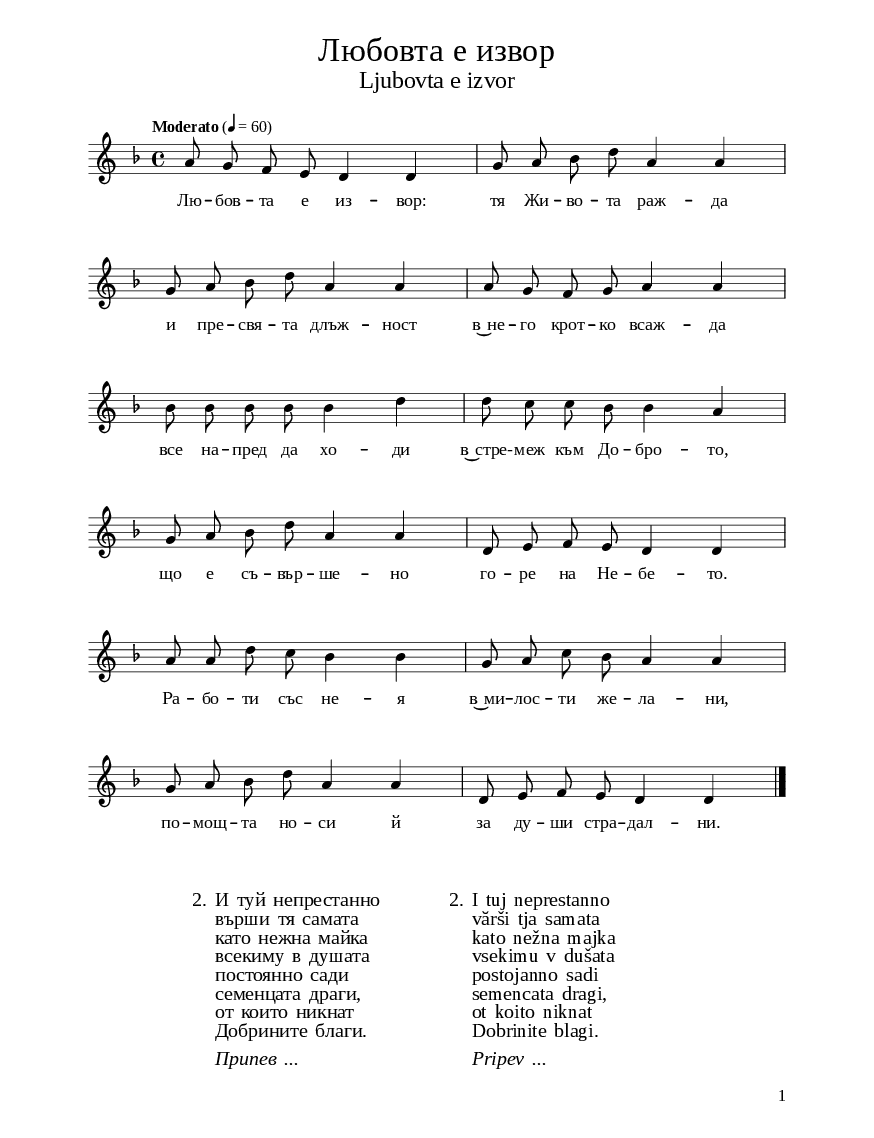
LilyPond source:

\version "2.24.2"

% include paper part and global functions
\include "include/globals.ily"

\bookpart {
  \label #'ref026
  \tocItem \markup "Любовта е извор – Ljubovta e izvor"
  \include "include/bookpart-paper.ily"
  \score {
    \include "include/score-layout.ily"

    \new Voice \absolute {
      \clef treble
      \key d \minor
      \time 4/4
      \tempoFunc "Moderato" 4 "60"
      \autoBeamOff
      a'8 g'8 f'8 e'8 d'4 d'4|g'8 a'8 bes'8 d''8 a'4 a'4 | \break
      g'8 a'8 bes'8 d''8 a'4 a'4 | a'8 g'8 f'8 g'8 a'4 a'4| \break
      bes'8 bes'8 bes'8 bes'8 bes'4 d''4 | d''8 c''8 c''8 bes'8 bes'4 a'4 | \break
      g'8 a'8 bes'8 d''8 a'4 a'4 | d'8 e'8 f'8 e'8 d'4 d'4 | \break
      a'8 a'8 d''8 c''8 bes'4 bes'4 | g'8 a'8 c''8 bes'8 a'4 a'4| \break
      g'8 a'8 bes'8 d''8 a'4 a'4 | d'8 e'8 f'8 e'8 d'4 d'4 | \bar "|." \break
    }

    \addlyrics {
      Лю -- бов -- та е из -- вор: тя Жи -- во -- та раж -- да
      и пре -- свя -- та длъж -- ност в~не -- го крот -- ко всаж -- да
      все на -- пред да хо -- ди "в~стре-" -- меж към До -- бро -- то,
      що е съ -- вър -- ше -- но го -- ре на Не -- бе -- то.
      Ра -- бо -- ти със не -- я в~ми -- лос -- ти же -- ла -- ни,
      по -- мощ -- та но -- си й за ду -- ши стра -- дал -- ни.
    }

    \header {
      title = \titleFunc "Любовта е извор" "Ljubovta e izvor"
    }

    \midi{}

  } % score

  \markup \fontsize #+1.9 {
    \hspace #10
    \override #'(baseline-skip . 1.8)
    \column {

      \line { 2. И туй непрестанно  }
      \line {   "   " върши тя самата }
      \line {   "   " като нежна майка }
      \line {   "   " всекиму в душата  }
      \line {   "   " постоянно сади}
      \line {   "   " семенцата драги,}
      \line {   "   " от които никнат}
      \line {   "   " Добрините благи.}
     \vspace #0.3
      \line { "   " \italic {Припев ...} }


    }

    \hspace #6
    \override #'(baseline-skip . 1.8)
    \column {

      \line { 2. I tuj neprestanno  }
      \line {   "   " vărši tja samata }
      \line {   "   " kato nežna majka }
      \line {   "   " vsekimu v dušata  }
      \line {   "   " postojanno sadi}
      \line {   "   " semencata dragi,}
      \line {   "   " ot koito niknat}
      \line {   "   " Dobrinite blagi.}
     \vspace #0.3
      \line { "   " \italic {Pripev ...} }


    } %column
  } % markup

  \pageBreak
  \markup \fontsize #+1.9 {
    \hspace #10
    \override #'(baseline-skip . 1.8)
    \column {
      \line { 3. Таз велика тайна }
      \line {   "   " кой добре разбира, }
      \line {   "   " свойта душа мила }
      \line {   "   " сутрина разкрива, }
      \line {   "   " както кринът бели}
      \line {   "   "на роса небесна}
      \line {   "   "и на слънчевата}
      \line {   "   "светлина чудесна.}
     \vspace #0.3
      \line { "   " \italic {Припев ...} }
     \vspace #0.3
      \line { 4. Слънцето, което }
      \line {   "   " оживотворява, }
      \line {   "   " овреме човека}
      \line {   "   " топло озарява, }
      \line {   "   "буди и възраства}
      \line {   "   "в него семенцата}
      \line {   "   "и му пълни тайно}
      \line {   "   "с Добрини душата.}
     \vspace #0.3
      \line { "   " \italic {Припев ...} }
     \vspace #0.3
      \line { 5. Плодове тъй сладки, }
      \line {   "   " в Любовта узрели, }
      \line {   "   "най-блажен ще бъде}
      \line {   "   "тоз, който ви вкуси.}
      \line {   "   "В жилища небесни}
      \line {   "   "вечно ще живее,}
      \line {   "   "пред престола Божи}
      \line {   "   "песни ще да пее.}
     \vspace #0.3
      \line { "   " \italic {Припев ...} }
    }

    \hspace #6
    \override #'(baseline-skip . 1.8)
    \column {
      \line { 3. Taz velika tajna }
      \line {   "   " koj dobre razbira, }
      \line {   "   " svojta duša mila }
      \line {   "   " sutrina razkriva, }
      \line {   "   " kakto krinăt beli}
      \line {   "   "na rosa nebesna}
      \line {   "   "i na slănčevata}
      \line {   "   "svetlina čudesna.}
     \vspace #0.3
      \line { "   " \italic {Pripev ...} }
     \vspace #0.3
      \line { 4. Slănceto, koeto }
      \line {   "   " oživotvorjava, }
      \line {   "   " ovreme čoveka}
      \line {   "   " toplo ozarjava, }
      \line {   "   "budi i văzrastva}
      \line {   "   "v nego semencata}
      \line {   "   "i mu pălni tajno}
      \line {   "   "s Dobrini dušata.}
     \vspace #0.3
      \line { "   " \italic {Pripev ...} }
     \vspace #0.3
      \line { 5. Plodove tăj sladki, }
      \line {   "   " v Ljubovta uzreli, }
      \line {   "   "naj-blažen šte băde}
      \line {   "   "toz, kojto vi vkusi.}
      \line {   "   "V žilišta nebesni}
      \line {   "   "večno šte živee,}
      \line {   "   "pred prestola Boži}
      \line {   "   "pesni šte da pee.}
     \vspace #0.3
      \line { "   " \italic {Pripev ...} }
    } %column

  } % markup

  \markup \empty-two

  % include foreign translation(s) of the song
  

} % bookpart


%{
convert-ly (GNU LilyPond) 2.24.2  convert-ly: Processing `'...
Applying conversion:     The document has not been changed.
%}
